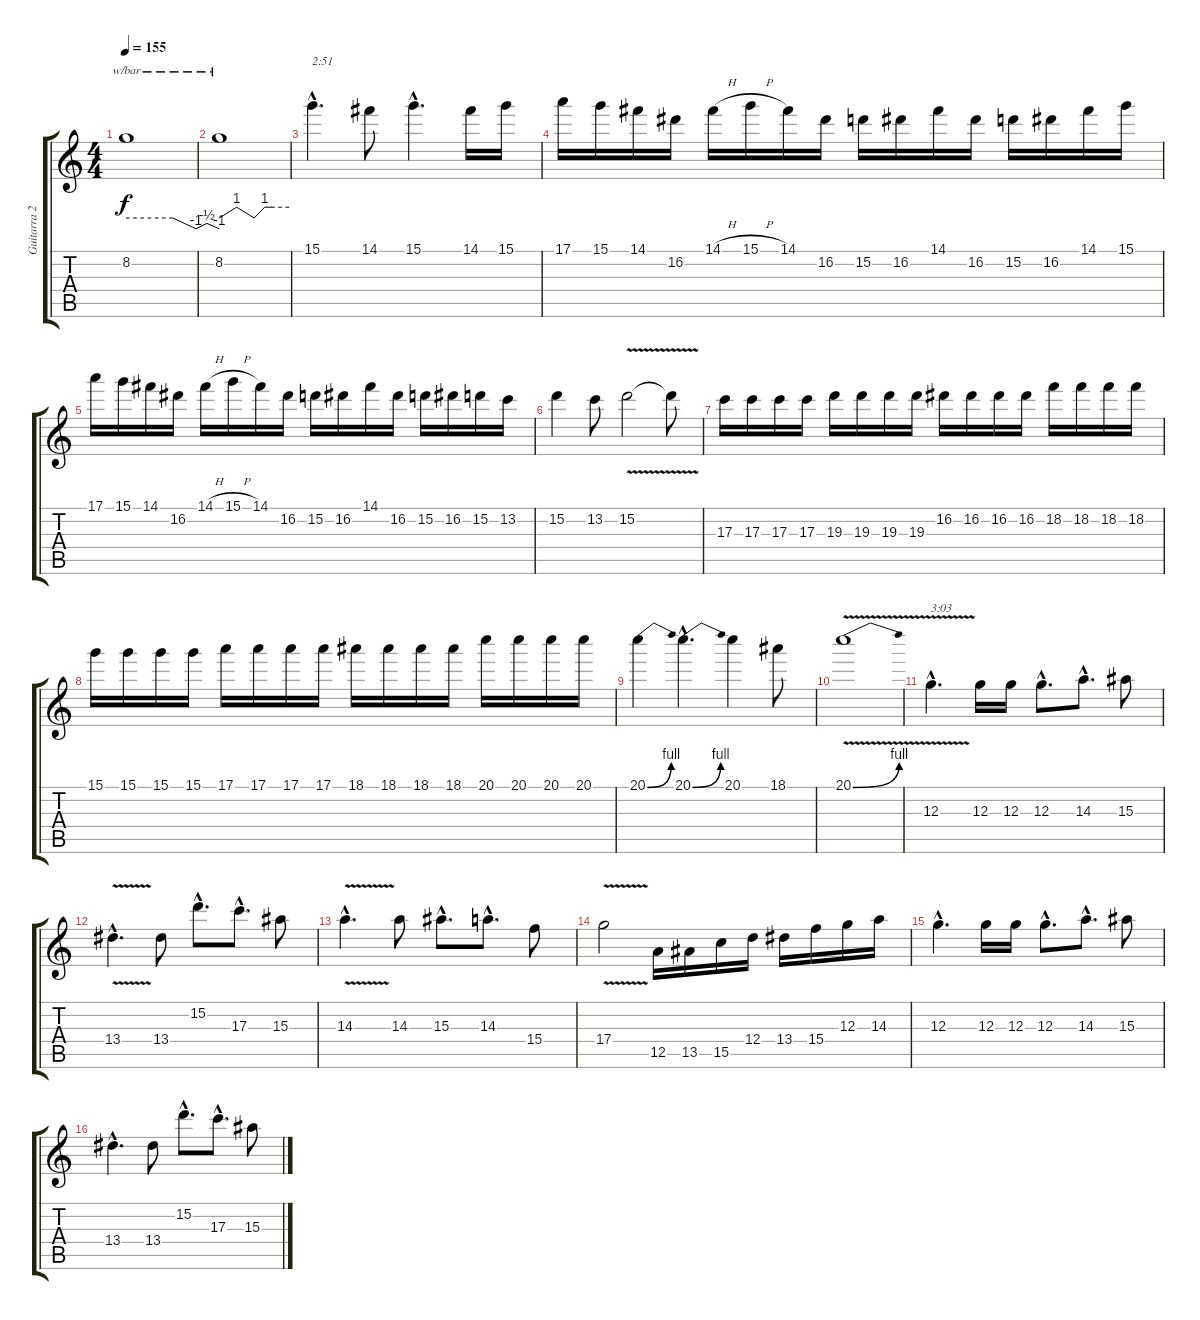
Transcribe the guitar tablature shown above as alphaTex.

\track ("Guitarra 2" "Guitarra 2") {instrument distortionguitar}
\staff {score tabs}
\tuning (E4 B3 G3 D3 A2 E2) {hide}
\ts (4 4)
\tempo 155
\clef g2
\ks c
8.2.1{tbe (custom default 0 0 30 0 45 -4 52 -2 60 -4) dy f} |
8.2.1{tbe (custom default 0 0 15 4 30 0 39 4 45 4 60 4)} |
15.1{hac}.4{d txt "2:51"} 14.1.8 15.1{hac}.4{d} 14.1.16 15.1.16 |
17.1.16 15.1.16 14.1.16 16.2.16 14.1{h}.16 15.1{h}.16 14.1.16 16.2.16 15.2.16 16.2.16 14.1.16 16.2.16 15.2.16 16.2.16 14.1.16 15.1.16 |
17.1.16 15.1.16 14.1.16 16.2.16 14.1{h}.16 15.1{h}.16 14.1.16 16.2.16 15.2.16 16.2.16 14.1.16 16.2.16 15.2.16 16.2.16 15.2.16 13.2.16 |
15.2.4 13.2.8 15.2{v}.2 15.2{t}.8 |
17.3.16 17.3.16 17.3.16 17.3.16 19.3.16 19.3.16 19.3.16 19.3.16 16.2.16 16.2.16 16.2.16 16.2.16 18.2.16 18.2.16 18.2.16 18.2.16 |
15.1.16 15.1.16 15.1.16 15.1.16 17.1.16 17.1.16 17.1.16 17.1.16 18.1.16 18.1.16 18.1.16 18.1.16 20.1.16 20.1.16 20.1.16 20.1.16 |
20.1{be (bend 0 0 60 4)}.4 20.1{be (bend 0 0 60 4) hac}.4{d} 20.1.4 18.1.8 |
20.1{be (bend 0 0 60 4) v}.1 |
12.3{v hac}.4{d txt "3:03" volume 13 balance 13} 12.3.16 12.3.16 12.3{hac}.8{d} 14.3{hac}.8{d} 15.3.8 |
13.4{v hac}.4{d} 13.4.8 15.2{hac}.8{d} 17.3{hac}.8{d} 15.3.8 |
14.3{v hac}.4{d} 14.3.8 15.3{hac}.8{d} 14.3{hac}.8{d} 15.4.8 |
17.4{v}.2 12.5.16 13.5.16 15.5.16 12.4.16 13.4.16 15.4.16 12.3.16 14.3.16 |
12.3{hac}.4{d} 12.3.16 12.3.16 12.3{hac}.8{d} 14.3{hac}.8{d} 15.3.8 |
13.4{hac}.4{d} 13.4.8 15.2{hac}.8{d} 17.3{hac}.8{d} 15.3.8
